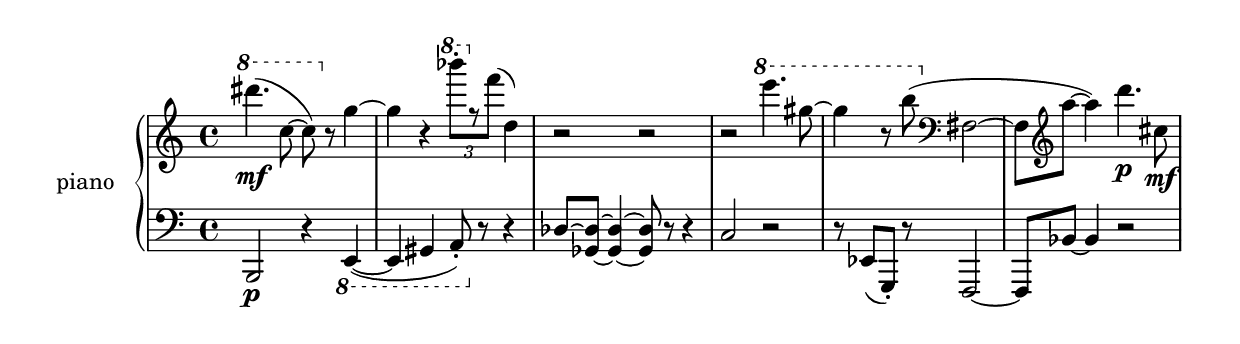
% root = ../net-clarity.ly

\new PianoStaff \with {
  instrumentName = \markup { "piano " }
  shortInstrumentName = \markup { "pno " }
  \consists Text_mark_engraver
}
<<
  \set PianoStaff.connectArpeggios = ##t
  \override PianoStaff.Arpeggio.arpeggio-direction = #UP
  \new Staff = "u" \with { \consists "Merge_rests_engraver" }
  \relative {
    \ottava #1 dis''''4.(\mf c,8~ |
    c8) \ottava #0 r8 g4~ |
    g4 r4 |
    \ottava #1 \tuplet 3/2 { bes''8-.[ \ottava #0 r8 f,8(] } d,4) |
    r2 |
    r2 |
    r2 |
    \ottava #1 e''4. gis,8~ |
    gis4 r8 b8( \ottava #0 |
    \clef bass fis,,,2~  |
    fis8 \clef treble a''8~ 4) |
    d4.\p cis,8\mf |

  }
  \new Staff = "d" \with { \consists "Merge_rests_engraver" }
  \relative {
    \clef bass
    b,,2\p |
    r4 \ottava #-1 e,4~( |
    e4 gis |
    a8-.) \ottava #0 r8 r4 |
    des'8~ <des ges,>8~ 4~ |
    8 r8 r4 |
    c2 |
    r2 |
    r8 ees,8( g,-.) r8 |
    f2~ |
    8 bes'8~ 4 |
    r2 |

  }
>>
